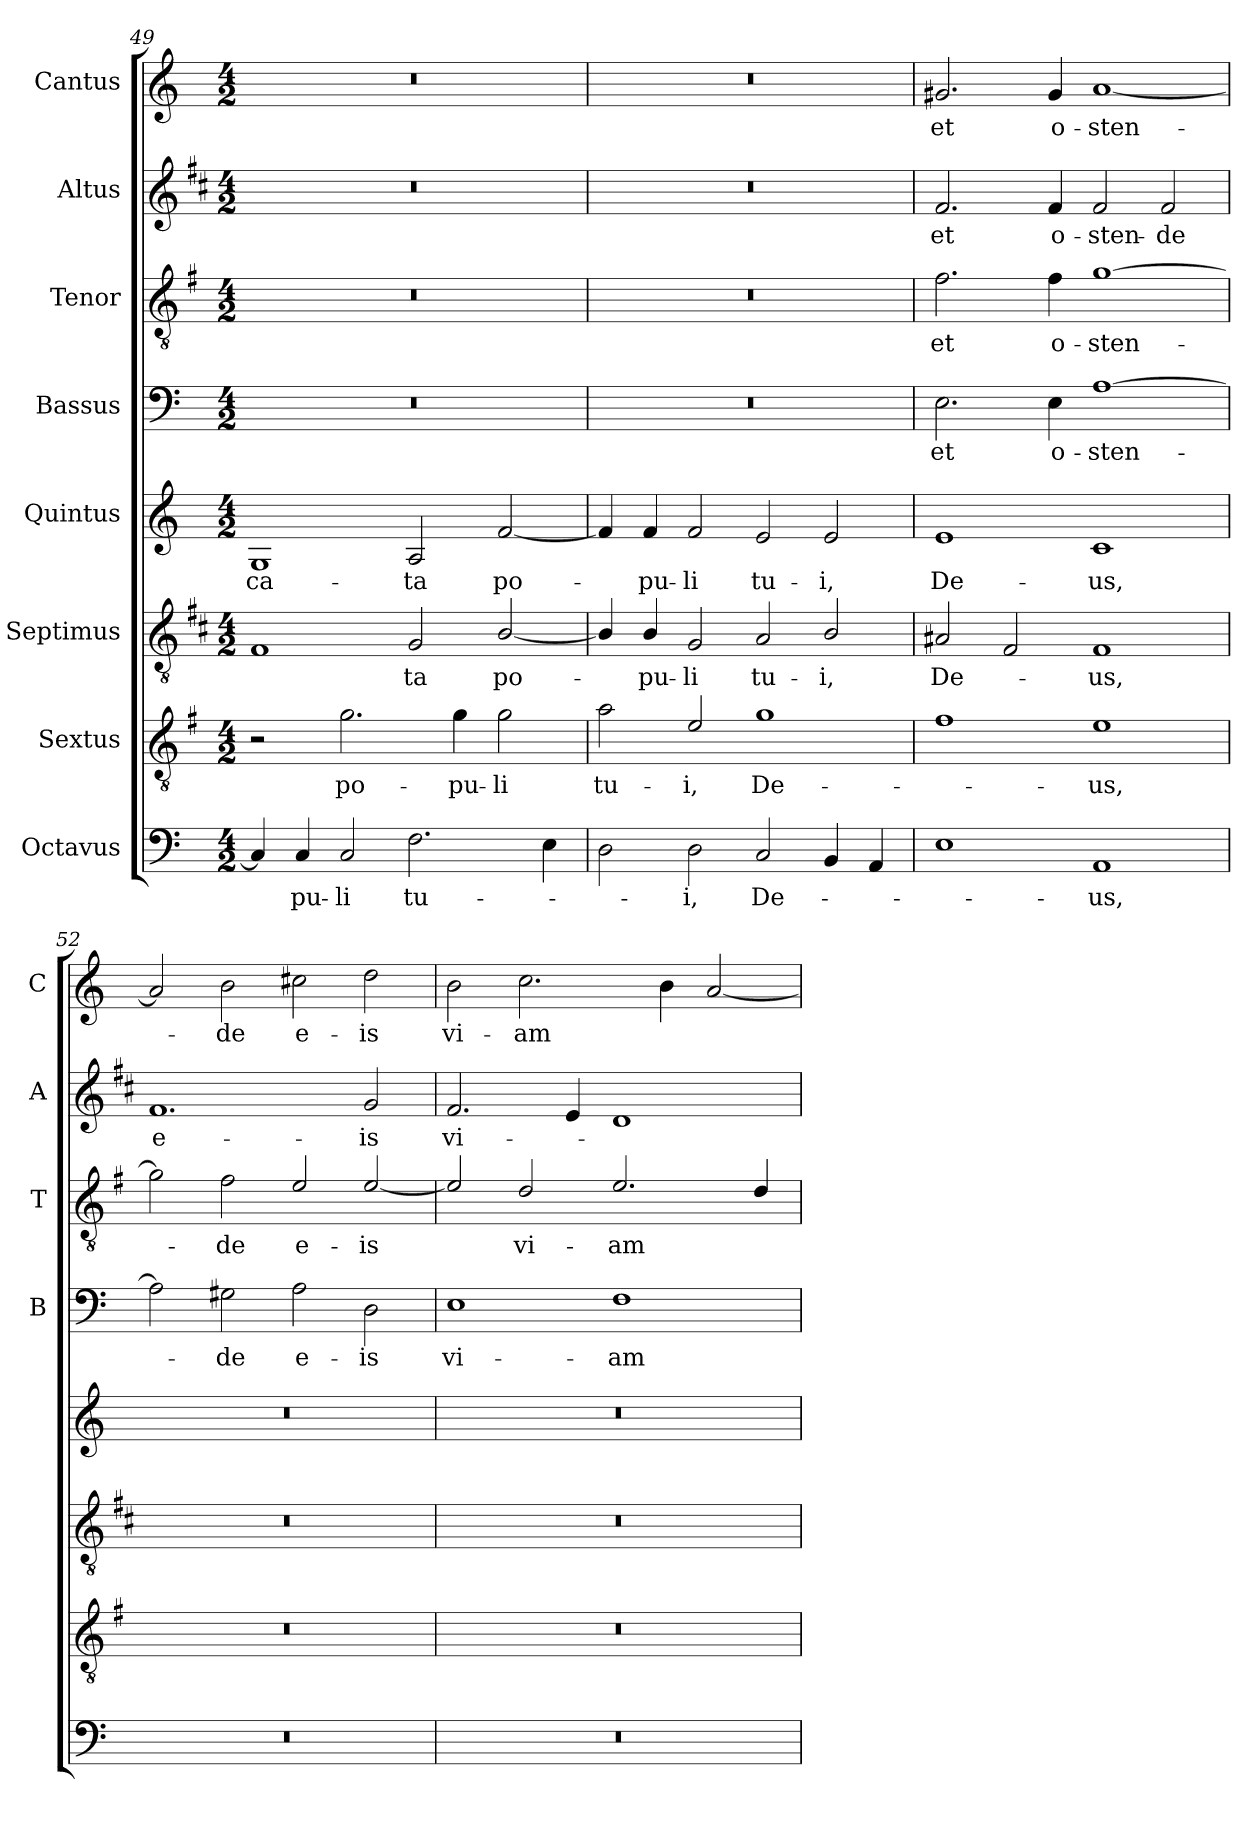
**kern	**text	**kern	**text	**kern	**text	**kern	**text	**kern	**text	**kern	**text	**kern	**text	**kern	**text
*part8	*part8	*part7	*part7	*part6	*part6	*part5	*part5	*part4	*part4	*part3	*part3	*part2	*part2	*part1	*part1
*staff8	*staff8	*staff7	*staff7	*staff6	*staff6	*staff5	*staff5	*staff4	*staff4	*staff3	*staff3	*staff2	*staff2	*staff1	*staff1
*I"Octavus	*	*I"Sextus	*	*I"Septimus	*	*I"Quintus	*	*I"Bassus	*	*I"Tenor	*	*I"Altus	*	*I"Cantus	*
*	*	*	*	*	*	*	*	*I'B	*	*I'T	*	*I'A	*	*I'C	*
*clefF4	*	*clefGv2	*	*clefGv2	*	*clefG2	*	*clefF4	*	*clefGv2	*	*clefG2	*	*clefG2	*
*	*	*ITrd4c7	*	*ITrd1c2	*	*	*	*	*	*ITrd4c7	*	*ITrd1c2	*	*	*
*k[]	*	*k[]	*	*k[]	*	*k[]	*	*k[]	*	*k[]	*	*k[]	*	*k[]	*
*C:	*	*C:	*	*C:	*	*C:	*	*C:	*	*C:	*	*C:	*	*C:	*
*M4/2	*	*M4/2	*	*M4/2	*	*M4/2	*	*M4/2	*	*M4/2	*	*M4/2	*	*M4/2	*
=49	=49	=49	=49	=49	=49	=49	=49	=49	=49	=49	=49	=49	=49	=49	=49
!	!	!	!	!	!	!	!LO:LY:b	!	!	!	!	!	!	!	!
4C/]	.	2r	.	1E	.	1G	-ca-	0r	.	0r	.	0r	.	0r	.
!	!LO:LY:b	!	!	!	!	!	!	!	!	!	!	!	!	!	!
4C/	-pu-	.	.	.	.	.	.	.	.	.	.	.	.	.	.
!	!LO:LY:b	!	!LO:LY:b	!	!	!	!	!	!	!	!	!	!	!	!
2C/	-li	2.c\	po-	.	.	.	.	.	.	.	.	.	.	.	.
!	!LO:LY:b	!	!	!	!LO:LY:b	!	!LO:LY:b	!	!	!	!	!	!	!	!
2.F\	tu-	.	.	2F/	-ta	2A/	-ta	.	.	.	.	.	.	.	.
!	!	!	!LO:LY:b	!	!	!	!	!	!	!	!	!	!	!	!
.	.	4c\	-pu-	.	.	.	.	.	.	.	.	.	.	.	.
!	!	!	!LO:LY:b	!	!LO:LY:b	!	!LO:LY:b	!	!	!	!	!	!	!	!
.	.	2c\	-li	[2A/	po-	[2f/	po-	.	.	.	.	.	.	.	.
4E\	.	.	.	.	.	.	.	.	.	.	.	.	.	.	.
!!LO:PB:g=z
=50	=50	=50	=50	=50	=50	=50	=50	=50	=50	=50	=50	=50	=50	=50	=50
!	!	!	!LO:LY:b	!	!	!	!	!	!	!	!	!	!	!	!
2D\	.	2d\	tu-	4A/]	.	4f/]	.	0r	.	0r	.	0r	.	0r	.
!	!	!	!	!	!LO:LY:b	!	!LO:LY:b	!	!	!	!	!	!	!	!
.	.	.	.	4A/	-pu-	4f/	-pu-	.	.	.	.	.	.	.	.
!	!LO:LY:b	!	!LO:LY:b	!	!LO:LY:b	!	!LO:LY:b	!	!	!	!	!	!	!	!
2D\	-i,	2A/	-i,	2F/	-li	2f/	-li	.	.	.	.	.	.	.	.
!	!LO:LY:b	!	!LO:LY:b	!	!LO:LY:b	!	!LO:LY:b	!	!	!	!	!	!	!	!
2C/	De-	1c	De-	2G/	tu-	2e/	tu-	.	.	.	.	.	.	.	.
!	!	!	!	!	!LO:LY:b	!	!LO:LY:b	!	!	!	!	!	!	!	!
4BB/	.	.	.	2A/	-i,	2e/	-i,	.	.	.	.	.	.	.	.
4AA/	.	.	.	.	.	.	.	.	.	.	.	.	.	.	.
=51	=51	=51	=51	=51	=51	=51	=51	=51	=51	=51	=51	=51	=51	=51	=51
!	!	!	!	!	!LO:LY:b	!	!LO:LY:b	!	!LO:LY:b	!	!LO:LY:b	!	!LO:LY:b	!	!LO:LY:b
1E	.	1B	.	2G#X/	De-	1e	De-	2.E\	et	2.B\	et	2.e/	et	2.g#X/	et
.	.	.	.	2E/	.	.	.	.	.	.	.	.	.	.	.
!	!	!	!	!	!	!	!	!	!LO:LY:b	!	!LO:LY:b	!	!LO:LY:b	!	!LO:LY:b
.	.	.	.	.	.	.	.	4E\	o-	4B\	o-	4e/	o-	4g#/	o-
!	!LO:LY:b	!	!LO:LY:b	!	!LO:LY:b	!	!LO:LY:b	!	!LO:LY:b	!	!LO:LY:b	!	!LO:LY:b	!	!LO:LY:b
1AA	-us,	1A	-us,	1E	-us,	1c	-us,	[1A	-sten-	[1c	-sten-	2e/	-sten-	[1a	-sten-
!	!	!	!	!	!	!	!	!	!	!	!	!	!LO:LY:b	!	!
.	.	.	.	.	.	.	.	.	.	.	.	2e/	-de	.	.
=52	=52	=52	=52	=52	=52	=52	=52	=52	=52	=52	=52	=52	=52	=52	=52
!	!	!	!	!	!	!	!	!	!	!	!	!	!LO:LY:b	!	!
0r	.	0r	.	0r	.	0r	.	2A\]	.	2c\]	.	1.e	e-	2a/]	.
!	!	!	!	!	!	!	!	!	!LO:LY:b	!	!LO:LY:b	!	!	!	!LO:LY:b
.	.	.	.	.	.	.	.	2G#X\	-de	2B\	-de	.	.	2b\	-de
!	!	!	!	!	!	!	!	!	!LO:LY:b	!	!LO:LY:b	!	!	!	!LO:LY:b
.	.	.	.	.	.	.	.	2A\	e-	2A/	e-	.	.	2cc#X\	e-
!	!	!	!	!	!	!	!	!	!LO:LY:b	!	!LO:LY:b	!	!LO:LY:b	!	!LO:LY:b
.	.	.	.	.	.	.	.	2D\	-is	[2A/	-is	2f/	-is	2dd\	-is
=53	=53	=53	=53	=53	=53	=53	=53	=53	=53	=53	=53	=53	=53	=53	=53
!	!	!	!	!	!	!	!	!	!LO:LY:b	!	!	!	!LO:LY:b	!	!LO:LY:b
0r	.	0r	.	0r	.	0r	.	1E	vi-	2A/]	.	2.e/	vi-	2b\	vi-
!	!	!	!	!	!	!	!	!	!	!	!LO:LY:b	!	!	!	!LO:LY:b
.	.	.	.	.	.	.	.	.	.	2G/	vi-	.	.	2.cc\	-am
.	.	.	.	.	.	.	.	.	.	.	.	4d/	.	.	.
!	!	!	!	!	!	!	!	!	!LO:LY:b	!	!LO:LY:b	!	!	!	!
.	.	.	.	.	.	.	.	1F	-am	2.A/	-am	1c	.	.	.
.	.	.	.	.	.	.	.	.	.	.	.	.	.	4b\	.
.	.	.	.	.	.	.	.	.	.	.	.	.	.	[2a/	.
.	.	.	.	.	.	.	.	.	.	4G/	.	.	.	.	.
=	=	=	=	=	=	=	=	=	=	=	=	=	=	=	=
*-	*-	*-	*-	*-	*-	*-	*-	*-	*-	*-	*-	*-	*-	*-	*-
